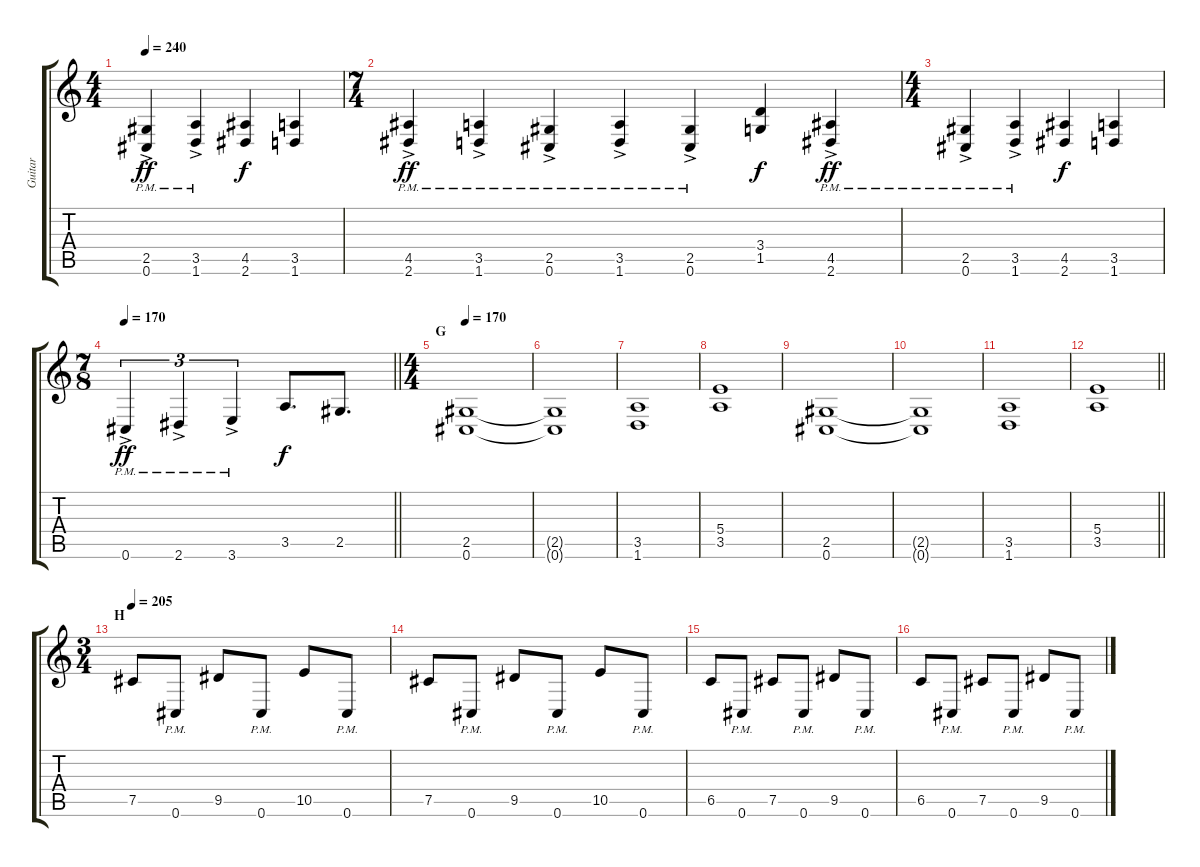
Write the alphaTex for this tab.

\track ("Guitar" "Guitar") {instrument distortionguitar}
\staff {score tabs}
\tuning (Db4 Ab3 E3 B2 Gb2 Db2) {hide}
\ts (4 4)
\tempo 240
\clef g2
\ks c
(2.5{ac pm} 0.6{ac pm}).4{dy ff} (3.5{ac pm} 1.6{ac pm}).4 (4.5 2.6).4{dy f} (3.5 1.6).4 |
\ts (7 4)
(4.5{ac pm} 2.6{ac pm}).4{dy ff} (3.5{ac pm} 1.6{ac pm}).4 (2.5{ac pm} 0.6{ac pm}).4 (3.5{ac pm} 1.6{ac pm}).4 (2.5{ac pm} 0.6{ac pm}).4 (3.4 1.5).4{dy f} (4.5{ac pm} 2.6{ac pm}).4{dy ff} |
\ts (4 4)
(2.5{ac pm} 0.6{ac pm}).4 (3.5{ac pm} 1.6{ac pm}).4 (4.5 2.6).4{dy f} (3.5 1.6).4 |
\ts (7 8)
\tempo 170
\barLineRight lightlight
0.6{ac pm}.4{tu (3 2) dy ff} 2.6{ac pm}.4{tu (3 2)} 3.6{ac pm}.4{tu (3 2)} 3.5.8{d dy f} 2.5.8{d} |
\ts (4 4)
\section ("" "G")
\tempo 170
(2.5 0.6).1 |
(2.5{t} 0.6{t}).1 |
(3.5 1.6).1 |
(5.4 3.5).1 |
(2.5 0.6).1 |
(2.5{t} 0.6{t}).1 |
(3.5 1.6).1 |
\barLineRight lightlight
(5.4 3.5).1 |
\ts (3 4)
\section ("" "H")
\tempo 205
7.5.8 0.6{pm}.8 9.5.8 0.6{pm}.8 10.5.8 0.6{pm}.8 |
7.5.8 0.6{pm}.8 9.5.8 0.6{pm}.8 10.5.8 0.6{pm}.8 |
6.5.8 0.6{pm}.8 7.5.8 0.6{pm}.8 9.5.8 0.6{pm}.8 |
6.5.8 0.6{pm}.8 7.5.8 0.6{pm}.8 9.5.8 0.6{pm}.8
